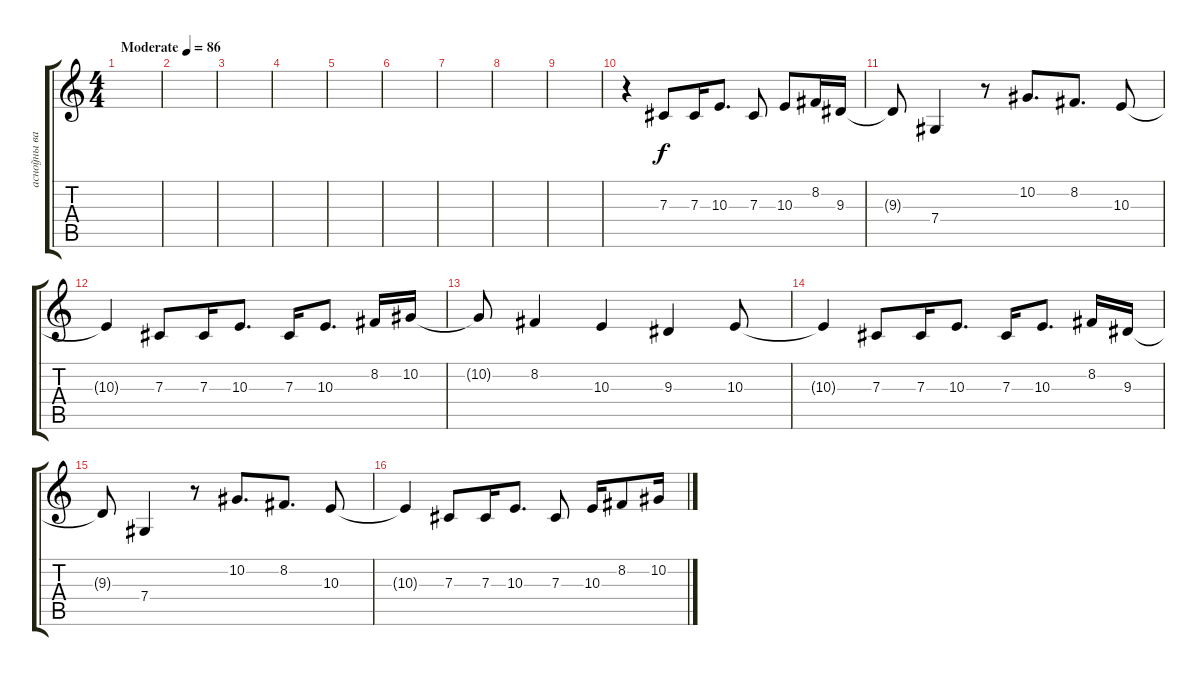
\track ("асноўны вакал Алесь  " "асноўны ва") {instrument lead6voice}
\staff {score tabs}
\tuning (Eb4 Bb3 Gb3 Db3 Ab2 Eb2) {hide}
\ts (4 4)
\tempo (86 "Moderate")
\clef g2
\ks c
|
|
|
|
|
|
|
|
|
r.4 7.3.8 7.3.16 10.3.8{d} 7.3.8 10.3.8 8.2.16 9.3.16 |
9.3{t}.8 7.4.4 r.8 10.2.8{d} 8.2.8{d} 10.3.8 |
10.3{t}.4 7.3.8 7.3.16 10.3.8{d} 7.3.16 10.3.8{d} 8.2.16 10.2.16 |
10.2{t}.8 8.2.4 10.3.4 9.3.4 10.3.8 |
10.3{t}.4 7.3.8 7.3.16 10.3.8{d} 7.3.16 10.3.8{d} 8.2.16 9.3.16 |
9.3{t}.8 7.4.4 r.8 10.2.8{d} 8.2.8{d} 10.3.8 |
10.3{t}.4 7.3.8 7.3.16 10.3.8{d} 7.3.8 10.3.16 8.2.8 10.2.16
